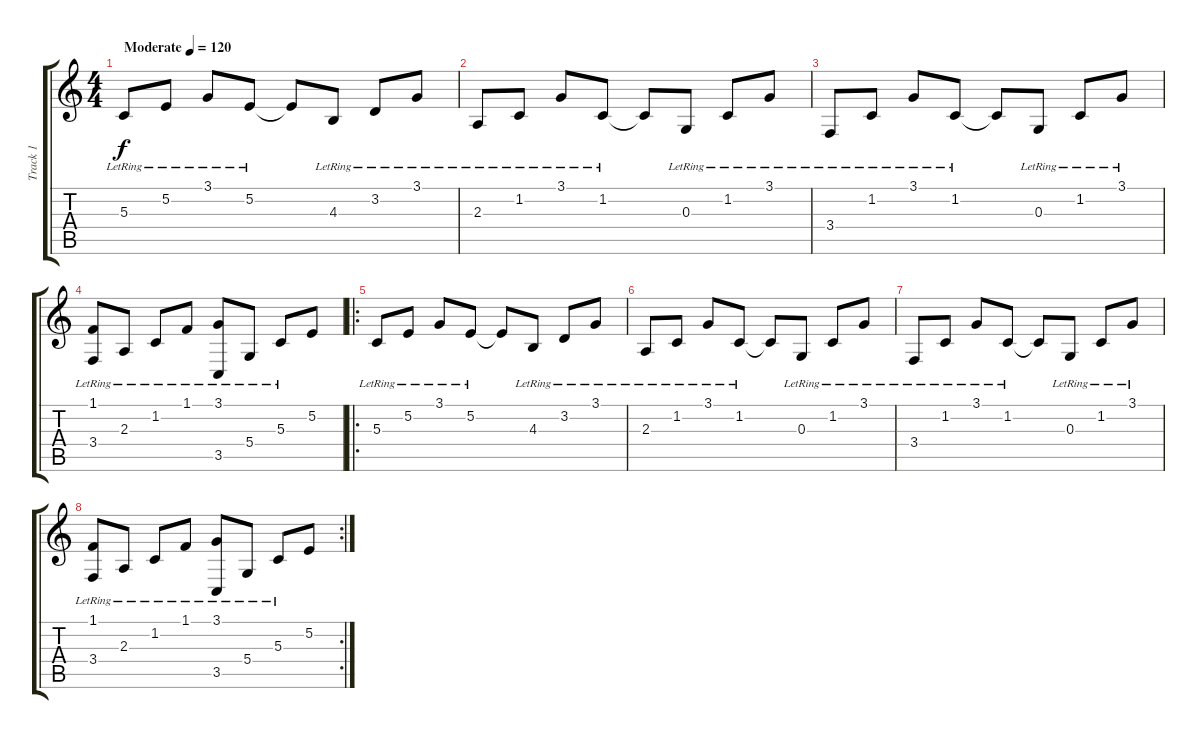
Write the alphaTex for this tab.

\track ("Track 1" "Track 1") {instrument acousticgrandpiano}
\staff {score tabs}
\tuning (E4 B3 G3 D3 A2 E2) {hide}
\ts (4 4)
\tempo (120 "Moderate")
\clef g2
\ks c
5.3{lr}.8{dy f instrument acousticgrandpiano} 5.2{lr}.8 3.1{lr}.8 5.2{lr}.8 5.2{t}.8 4.3{lr}.8 3.2{lr}.8 3.1{lr}.8 |
2.3{lr}.8 1.2{lr}.8 3.1{lr}.8 1.2{lr}.8 1.2{t}.8 0.3{lr}.8 1.2{lr}.8 3.1{lr}.8 |
3.4{lr}.8 1.2{lr}.8 3.1{lr}.8 1.2{lr}.8 1.2{t}.8 0.3{lr}.8 1.2{lr}.8 3.1{lr}.8 |
(1.1{lr} 3.4{lr}).8 2.3{lr}.8 1.2{lr}.8 1.1{lr}.8 (3.1{lr} 3.5{lr}).8 5.4{lr}.8 5.3{lr}.8 5.2.8 |
\ro
5.3{lr}.8 5.2{lr}.8 3.1{lr}.8 5.2{lr}.8 5.2{t}.8 4.3{lr}.8 3.2{lr}.8 3.1{lr}.8 |
2.3{lr}.8 1.2{lr}.8 3.1{lr}.8 1.2{lr}.8 1.2{t}.8 0.3{lr}.8 1.2{lr}.8 3.1{lr}.8 |
3.4{lr}.8 1.2{lr}.8 3.1{lr}.8 1.2{lr}.8 1.2{t}.8 0.3{lr}.8 1.2{lr}.8 3.1{lr}.8 |
\rc 2
(1.1{lr} 3.4{lr}).8 2.3{lr}.8 1.2{lr}.8 1.1{lr}.8 (3.1{lr} 3.5{lr}).8 5.4{lr}.8 5.3{lr}.8 5.2.8
